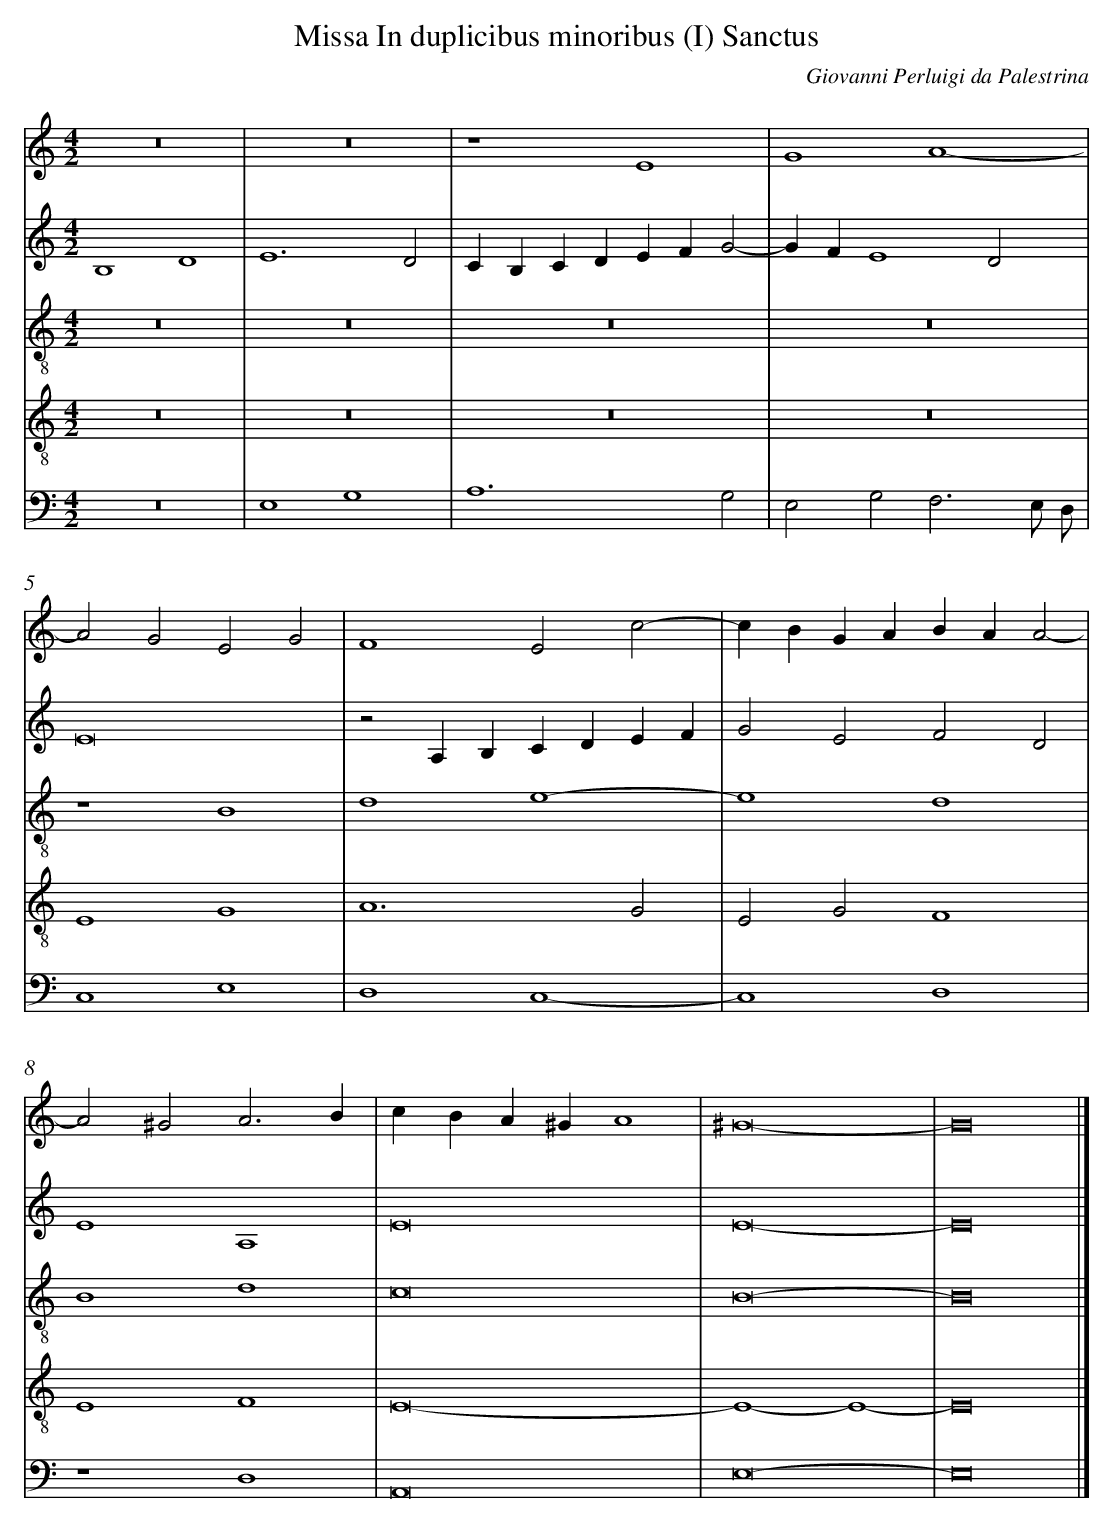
X:1
T: Missa In duplicibus minoribus (I) Sanctus
C: Giovanni Perluigi da Palestrina
L: 1/4
M: 4/2
V: 1 clef=treble
V: 2 clef=treble
V: 3 clef=treble-8
V: 4 clef=treble-8
V: 5 clef=bass
K: C
[V:1] z8 |
[V:2] B,4D4 |
[V:3] z8 |
[V:4] z8 |
[V:5] z8 |
[V:1] z8 |
[V:2] E6D2 |
[V:3] z8 |
[V:4] z8 |
[V:5] E,4G,4 |
[V:1] z4E4 |
[V:2] CB,CDEFG2- |
[V:3] z8 |
[V:4] z8 |
[V:5] A,6G,2 |
[V:1] G4A4- |
[V:2] GFE4D2 |
[V:3] z8 |
[V:4] z8 |
[V:5] E,2G,2F,3E,/ D,/ |
[V:1] A2G2E2G2 |
[V:2] E8 |
[V:3] z4B4 |
[V:4] E4G4 |
[V:5] C,4E,4 |
[V:1] F4E2c2- |
[V:2] z2A,B,CDEF |
[V:3] d4e4- |
[V:4] A6G2 |
[V:5] D,4C,4- |
[V:1] cBGABAA2- |
[V:2] G2E2F2D2 |
[V:3] e4d4 |
[V:4] E2G2F4 |
[V:5] C,4D,4 |
[V:1] A2^G2A3B |
[V:2] E4A,4 |
[V:3] B4d4 |
[V:4] E4F4 |
[V:5] z4D,4 |
[V:1] cBA^GA4 |
[V:2] E8 |
[V:3] c8 |
[V:4] E8- |
[V:5] A,,8 |
[V:1] ^G8- |
[V:2] E8- |
[V:3] B8- |
[V:4] E4-E4- |
[V:5] E,8- |
[V:1] G8 |]
[V:2] E8 |]
[V:3] B8 |]
[V:4] E8 |]
[V:5] E,8 |]
